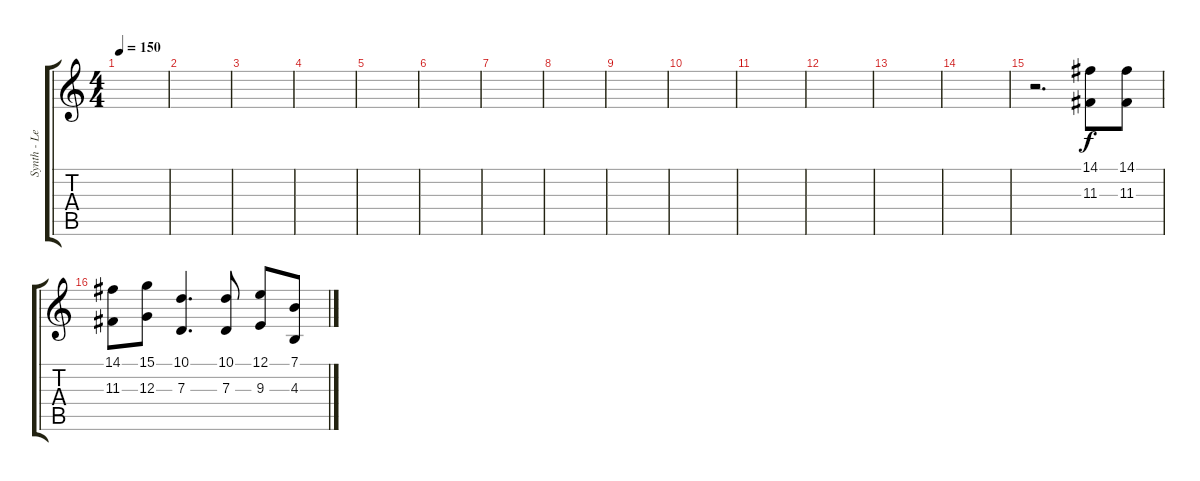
\track ("Synth - Lead" "Synth - Le") {instrument harpsichord}
\staff {score tabs}
\tuning (E4 B3 G3 D3 A2 E2) {hide}
\ts (4 4)
\tempo 150
\clef g2
\ks c
|
|
|
|
|
|
|
|
|
|
|
|
|
|
r.2{d} (14.1 11.3).8{dy f} (14.1 11.3).8 |
(14.1 11.3).8 (15.1 12.3).8 (10.1 7.3).4{d} (10.1 7.3).8 (12.1 9.3).8 (7.1 4.3).8
